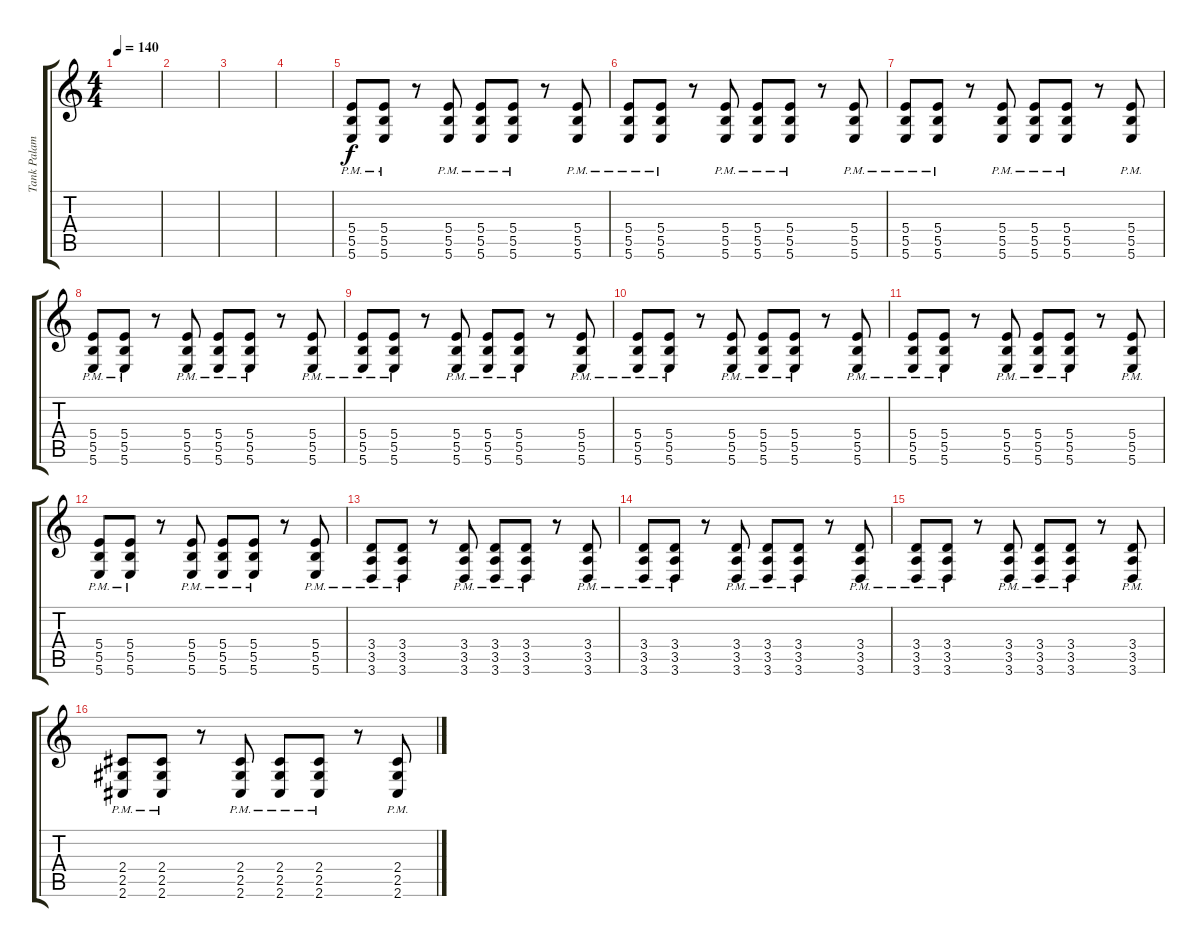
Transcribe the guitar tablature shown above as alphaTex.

\track ("Tank Palamara II" "Tank Palam") {instrument distortionguitar}
\staff {score tabs}
\tuning (Db4 Ab3 E3 B2 Gb2 B1) {hide}
\ts (4 4)
\tempo 140
\clef g2
\ks c
|
|
|
|
(5.4{pm} 5.5{pm} 5.6{pm}).8 (5.4{pm} 5.5{pm} 5.6{pm}).8 r.8 (5.4{pm} 5.5{pm} 5.6{pm}).8 (5.4{pm} 5.5{pm} 5.6{pm}).8 (5.4{pm} 5.5{pm} 5.6{pm}).8 r.8 (5.4{pm} 5.5{pm} 5.6{pm}).8 |
(5.4{pm} 5.5{pm} 5.6{pm}).8 (5.4{pm} 5.5{pm} 5.6{pm}).8 r.8 (5.4{pm} 5.5{pm} 5.6{pm}).8 (5.4{pm} 5.5{pm} 5.6{pm}).8 (5.4{pm} 5.5{pm} 5.6{pm}).8 r.8 (5.4{pm} 5.5{pm} 5.6{pm}).8 |
(5.4{pm} 5.5{pm} 5.6{pm}).8 (5.4{pm} 5.5{pm} 5.6{pm}).8 r.8 (5.4{pm} 5.5{pm} 5.6{pm}).8 (5.4{pm} 5.5{pm} 5.6{pm}).8 (5.4{pm} 5.5{pm} 5.6{pm}).8 r.8 (5.4{pm} 5.5{pm} 5.6{pm}).8 |
(5.4{pm} 5.5{pm} 5.6{pm}).8 (5.4{pm} 5.5{pm} 5.6{pm}).8 r.8 (5.4{pm} 5.5{pm} 5.6{pm}).8 (5.4{pm} 5.5{pm} 5.6{pm}).8 (5.4{pm} 5.5{pm} 5.6{pm}).8 r.8 (5.4{pm} 5.5{pm} 5.6{pm}).8 |
(5.4{pm} 5.5{pm} 5.6{pm}).8 (5.4{pm} 5.5{pm} 5.6{pm}).8 r.8 (5.4{pm} 5.5{pm} 5.6{pm}).8 (5.4{pm} 5.5{pm} 5.6{pm}).8 (5.4{pm} 5.5{pm} 5.6{pm}).8 r.8 (5.4{pm} 5.5{pm} 5.6{pm}).8 |
(5.4{pm} 5.5{pm} 5.6{pm}).8 (5.4{pm} 5.5{pm} 5.6{pm}).8 r.8 (5.4{pm} 5.5{pm} 5.6{pm}).8 (5.4{pm} 5.5{pm} 5.6{pm}).8 (5.4{pm} 5.5{pm} 5.6{pm}).8 r.8 (5.4{pm} 5.5{pm} 5.6{pm}).8 |
(5.4{pm} 5.5{pm} 5.6{pm}).8 (5.4{pm} 5.5{pm} 5.6{pm}).8 r.8 (5.4{pm} 5.5{pm} 5.6{pm}).8 (5.4{pm} 5.5{pm} 5.6{pm}).8 (5.4{pm} 5.5{pm} 5.6{pm}).8 r.8 (5.4{pm} 5.5{pm} 5.6{pm}).8 |
(5.4{pm} 5.5{pm} 5.6{pm}).8 (5.4{pm} 5.5{pm} 5.6{pm}).8 r.8 (5.4{pm} 5.5{pm} 5.6{pm}).8 (5.4{pm} 5.5{pm} 5.6{pm}).8 (5.4{pm} 5.5{pm} 5.6{pm}).8 r.8 (5.4{pm} 5.5{pm} 5.6{pm}).8 |
(3.4{pm} 3.5{pm} 3.6{pm}).8 (3.4{pm} 3.5{pm} 3.6{pm}).8 r.8 (3.4{pm} 3.5{pm} 3.6{pm}).8 (3.4{pm} 3.5{pm} 3.6{pm}).8 (3.4{pm} 3.5{pm} 3.6{pm}).8 r.8 (3.4{pm} 3.5{pm} 3.6{pm}).8 |
(3.4{pm} 3.5{pm} 3.6{pm}).8 (3.4{pm} 3.5{pm} 3.6{pm}).8 r.8 (3.4{pm} 3.5{pm} 3.6{pm}).8 (3.4{pm} 3.5{pm} 3.6{pm}).8 (3.4{pm} 3.5{pm} 3.6{pm}).8 r.8 (3.4{pm} 3.5{pm} 3.6{pm}).8 |
(3.4{pm} 3.5{pm} 3.6{pm}).8 (3.4{pm} 3.5{pm} 3.6{pm}).8 r.8 (3.4{pm} 3.5{pm} 3.6{pm}).8 (3.4{pm} 3.5{pm} 3.6{pm}).8 (3.4{pm} 3.5{pm} 3.6{pm}).8 r.8 (3.4{pm} 3.5{pm} 3.6{pm}).8 |
(2.4{pm} 2.5{pm} 2.6{pm}).8 (2.4{pm} 2.5{pm} 2.6{pm}).8 r.8 (2.4{pm} 2.5{pm} 2.6{pm}).8 (2.4{pm} 2.5{pm} 2.6{pm}).8 (2.4{pm} 2.5{pm} 2.6{pm}).8 r.8 (2.4{pm} 2.5{pm} 2.6{pm}).8
